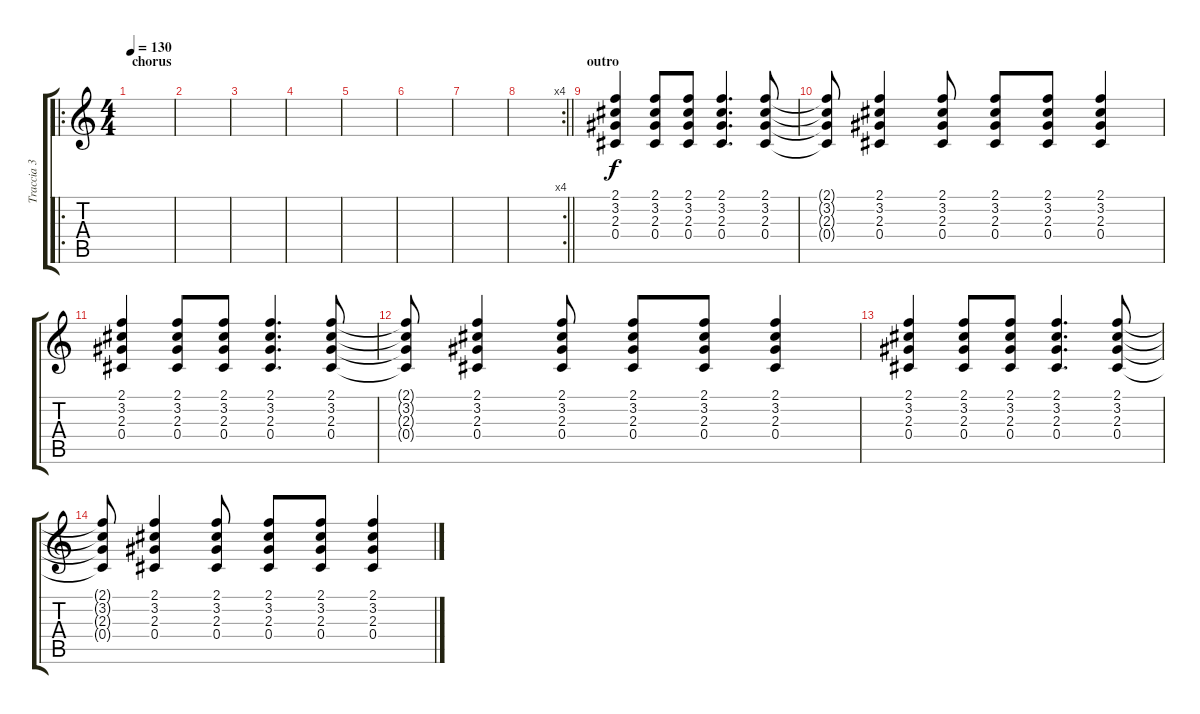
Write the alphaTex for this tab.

\track ("Traccia 3" "Traccia 3") {instrument acousticguitarsteel}
\staff {score tabs}
\tuning (Eb4 Bb3 Gb3 Db3 Ab2 Eb2) {hide}
\ro
\ts (4 4)
\section ("" "chorus")
\tempo 130
\clef g2
\ks c
|
|
|
|
|
|
|
\rc 4
\barLineRight lightlight
|
\section ("" "outro")
(2.1 3.2 2.3 0.4).4 (2.1 3.2 2.3 0.4).8 (2.1 3.2 2.3 0.4).8 (2.1 3.2 2.3 0.4).4{d} (2.1 3.2 2.3 0.4).8 |
(2.1{t} 3.2{t} 2.3{t} 0.4{t}).8 (2.1 3.2 2.3 0.4).4 (2.1 3.2 2.3 0.4).8 (2.1 3.2 2.3 0.4).8 (2.1 3.2 2.3 0.4).8 (2.1 3.2 2.3 0.4).4 |
(2.1 3.2 2.3 0.4).4 (2.1 3.2 2.3 0.4).8 (2.1 3.2 2.3 0.4).8 (2.1 3.2 2.3 0.4).4{d} (2.1 3.2 2.3 0.4).8 |
(2.1{t} 3.2{t} 2.3{t} 0.4{t}).8 (2.1 3.2 2.3 0.4).4 (2.1 3.2 2.3 0.4).8 (2.1 3.2 2.3 0.4).8 (2.1 3.2 2.3 0.4).8 (2.1 3.2 2.3 0.4).4 |
(2.1 3.2 2.3 0.4).4 (2.1 3.2 2.3 0.4).8 (2.1 3.2 2.3 0.4).8 (2.1 3.2 2.3 0.4).4{d} (2.1 3.2 2.3 0.4).8 |
(2.1{t} 3.2{t} 2.3{t} 0.4{t}).8 (2.1 3.2 2.3 0.4).4 (2.1 3.2 2.3 0.4).8 (2.1 3.2 2.3 0.4).8 (2.1 3.2 2.3 0.4).8 (2.1 3.2 2.3 0.4).4
